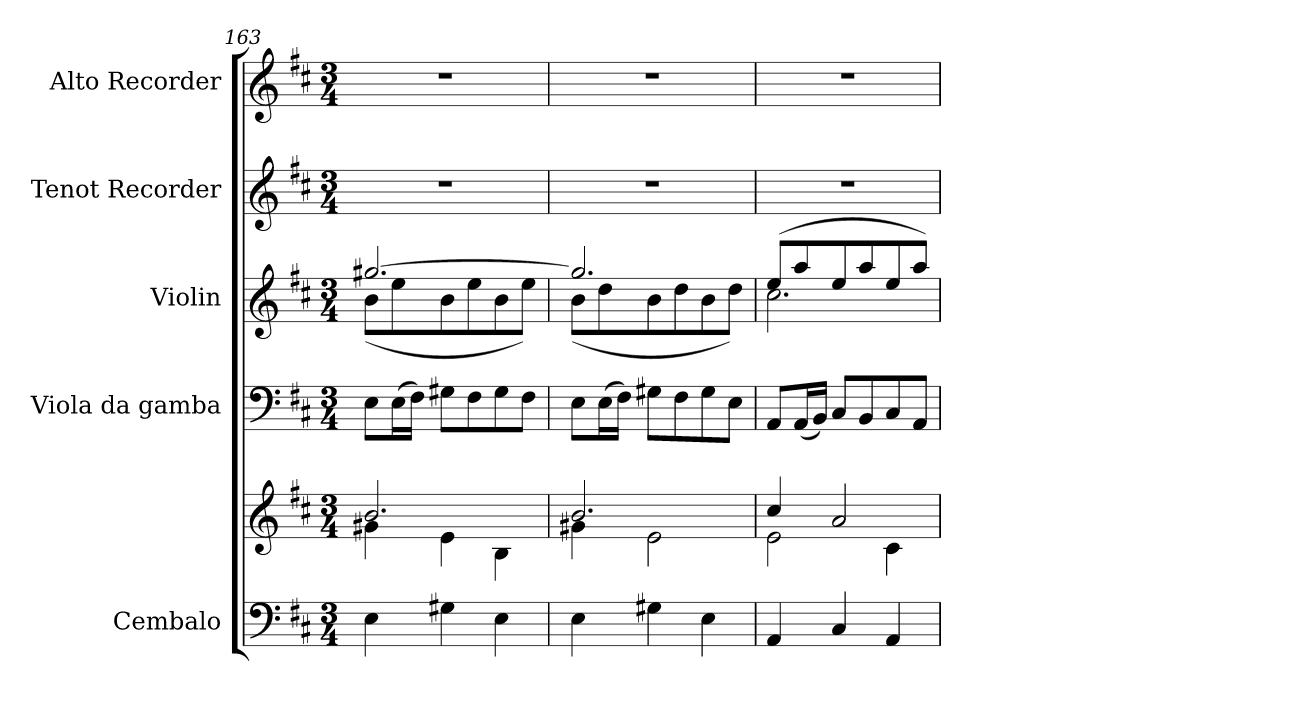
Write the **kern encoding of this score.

**kern	**kern	**kern	**kern	**kern	**kern
*part5	*part5	*part4	*part3	*part2	*part1
*staff6	*staff5	*staff4	*staff3	*staff2	*staff1
*I"Cembalo	*	*I"Viola da gamba	*I"Violin	*I"Tenot Recorder	*I"Alto Recorder
*	*	*I'Vla. d. g.	*I'Vln.	*I'T. Rec.	*I'A. Rec
!!LO:PB:g=z
*clefF4	*clefG2	*clefF4	*clefG2	*clefG2	*clefG2
*k[f#c#]	*k[f#c#]	*k[f#c#]	*k[f#c#]	*k[f#c#]	*k[f#c#]
*M3/4	*M3/4	*M3/4	*M3/4	*M3/4	*M3/4
=163	=163	=163	=163	=163	=163
*	*^	*	*^	*	*
4E\	2.b/	4g#X\	8E\L	[2.gg#X/	(8b\L	2.r	2.r
.	.	.	(16E\L	.	8ee\	.	.
.	.	.	16F#\JJ)	.	.	.	.
4G#X\	.	4e\	8G#X\L	.	8b\	.	.
.	.	.	8F#\	.	8ee\	.	.
4E\	.	4B\	8G#\	.	8b\	.	.
.	.	.	8F#\J	.	8ee\J)	.	.
=164	=164	=164	=164	=164	=164	=164	=164
4E\	2.b/	4g#X\	8E\L	2.gg#/]	(8b\L	2.r	2.r
.	.	.	(16E\L	.	8dd\	.	.
.	.	.	16F#\JJ)	.	.	.	.
4G#X\	.	2e\	8G#X\L	.	8b\	.	.
.	.	.	8F#\	.	8dd\	.	.
4E\	.	.	8G#\	.	8b\	.	.
.	.	.	8E\J	.	8dd\J)	.	.
=165	=165	=165	=165	=165	=165	=165	=165
4AA/	4cc#/	2e\	8AA/L	(8ee/L	2.cc#\	2.r	2.r
.	.	.	(16AA/L	8aa/	.	.	.
.	.	.	16BB/JJ)	.	.	.	.
4C#/	2a/	.	8C#/L	8ee/	.	.	.
.	.	.	8BB/	8aa/	.	.	.
4AA/	.	4c#\	8C#/	8ee/	.	.	.
.	.	.	8AA/J	8aa/J)	.	.	.
*	*v	*v	*	*v	*v	*	*
=	=	=	=	=	=
*-	*-	*-	*-	*-	*-
